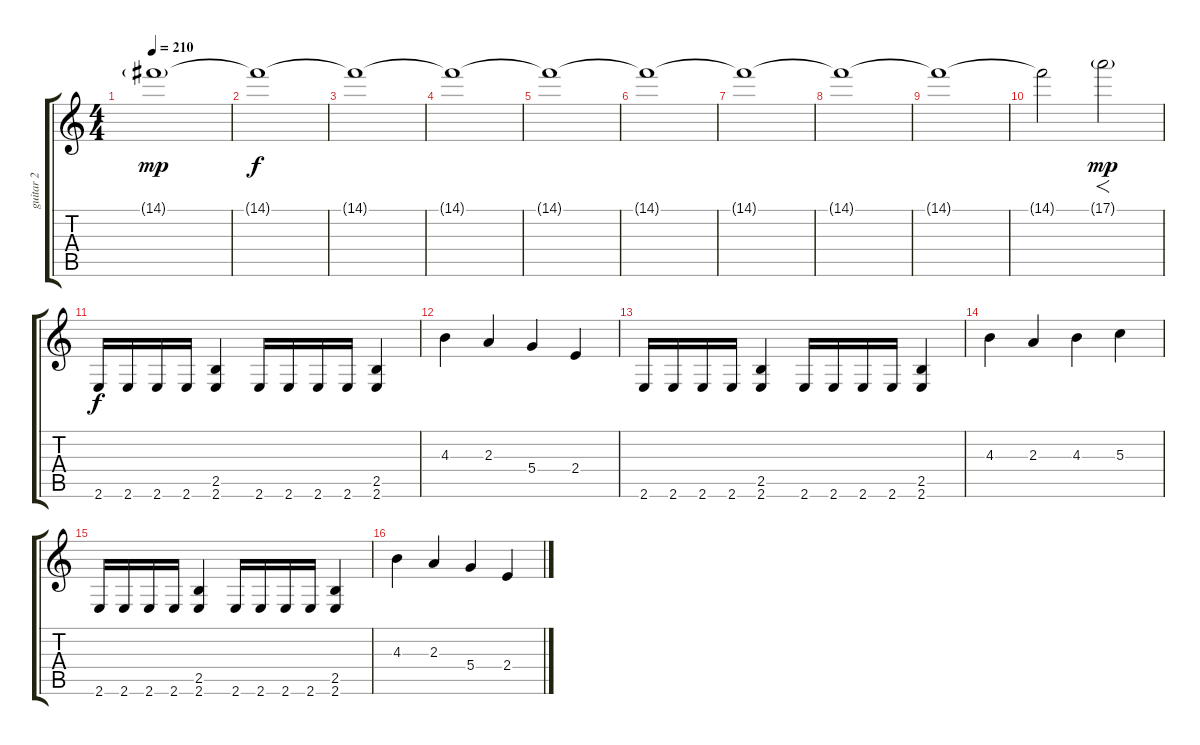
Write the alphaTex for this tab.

\track ("guitar 2" "guitar 2") {instrument distortionguitar}
\staff {score tabs}
\tuning (E4 B3 G3 D3 A2 D2) {hide}
\ts (4 4)
\tempo 210
\clef g2
\ks c
14.1{g}.1{dy mp instrument distortionguitar} |
14.1{t}.1{dy f} |
14.1{t}.1 |
14.1{t}.1 |
14.1{t}.1 |
14.1{t}.1 |
14.1{t}.1 |
14.1{t}.1 |
14.1{t}.1 |
14.1{t}.2 17.1{g}.2{f dy mp} |
2.6.16{dy f} 2.6.16 2.6.16 2.6.16 (2.5 2.6).4 2.6.16 2.6.16 2.6.16 2.6.16 (2.5 2.6).4 |
4.3.4 2.3.4 5.4.4 2.4.4 |
2.6.16 2.6.16 2.6.16 2.6.16 (2.5 2.6).4 2.6.16 2.6.16 2.6.16 2.6.16 (2.5 2.6).4 |
4.3.4 2.3.4 4.3.4 5.3.4 |
2.6.16 2.6.16 2.6.16 2.6.16 (2.5 2.6).4 2.6.16 2.6.16 2.6.16 2.6.16 (2.5 2.6).4 |
4.3.4 2.3.4 5.4.4 2.4.4
